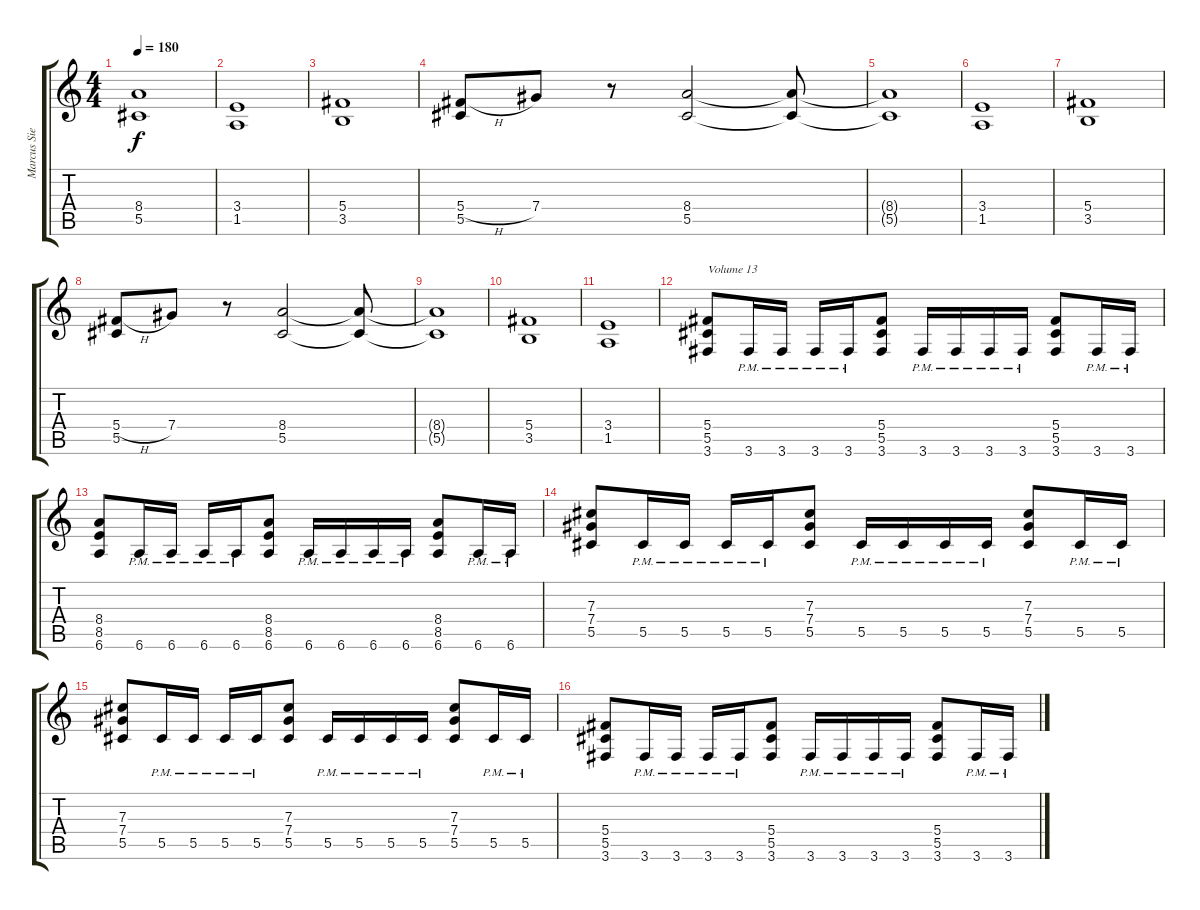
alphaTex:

\track ("Marcus Siepen" "Marcus Sie") {instrument distortionguitar}
\staff {score tabs}
\tuning (Eb4 Bb3 Gb3 Db3 Ab2 Eb2) {hide}
\ts (4 4)
\tempo 180
\clef g2
\ks c
(8.4{t} 5.5{t}).1{dy f} |
(3.4 1.5).1 |
(5.4 3.5).1 |
(5.4{h} 5.5).8 7.4.8 r.8 (8.4 5.5).2 (8.4{t} 5.5{t}).8 |
(8.4{t} 5.5{t}).1 |
(3.4 1.5).1 |
(5.4 3.5).1 |
(5.4{h} 5.5).8 7.4.8 r.8 (8.4 5.5).2 (8.4{t} 5.5{t}).8 |
(8.4{t} 5.5{t}).1 |
(5.4 3.5).1 |
(3.4 1.5).1 |
(5.4 5.5 3.6).8{txt "Volume 13" volume 13} 3.6{pm}.16 3.6{pm}.16 3.6{pm}.16 3.6{pm}.16 (5.4 5.5 3.6).8 3.6{pm}.16 3.6{pm}.16 3.6{pm}.16 3.6{pm}.16 (5.4 5.5 3.6).8 3.6{pm}.16 3.6{pm}.16 |
(8.4 8.5 6.6).8 6.6{pm}.16 6.6{pm}.16 6.6{pm}.16 6.6{pm}.16 (8.4 8.5 6.6).8 6.6{pm}.16 6.6{pm}.16 6.6{pm}.16 6.6{pm}.16 (8.4 8.5 6.6).8 6.6{pm}.16 6.6{pm}.16 |
(7.3 7.4 5.5).8 5.5{pm}.16 5.5{pm}.16 5.5{pm}.16 5.5{pm}.16 (7.3 7.4 5.5).8 5.5{pm}.16 5.5{pm}.16 5.5{pm}.16 5.5{pm}.16 (7.3 7.4 5.5).8 5.5{pm}.16 5.5{pm}.16 |
(7.3 7.4 5.5).8 5.5{pm}.16 5.5{pm}.16 5.5{pm}.16 5.5{pm}.16 (7.3 7.4 5.5).8 5.5{pm}.16 5.5{pm}.16 5.5{pm}.16 5.5{pm}.16 (7.3 7.4 5.5).8 5.5{pm}.16 5.5{pm}.16 |
(5.4 5.5 3.6).8 3.6{pm}.16 3.6{pm}.16 3.6{pm}.16 3.6{pm}.16 (5.4 5.5 3.6).8 3.6{pm}.16 3.6{pm}.16 3.6{pm}.16 3.6{pm}.16 (5.4 5.5 3.6).8 3.6{pm}.16 3.6{pm}.16
